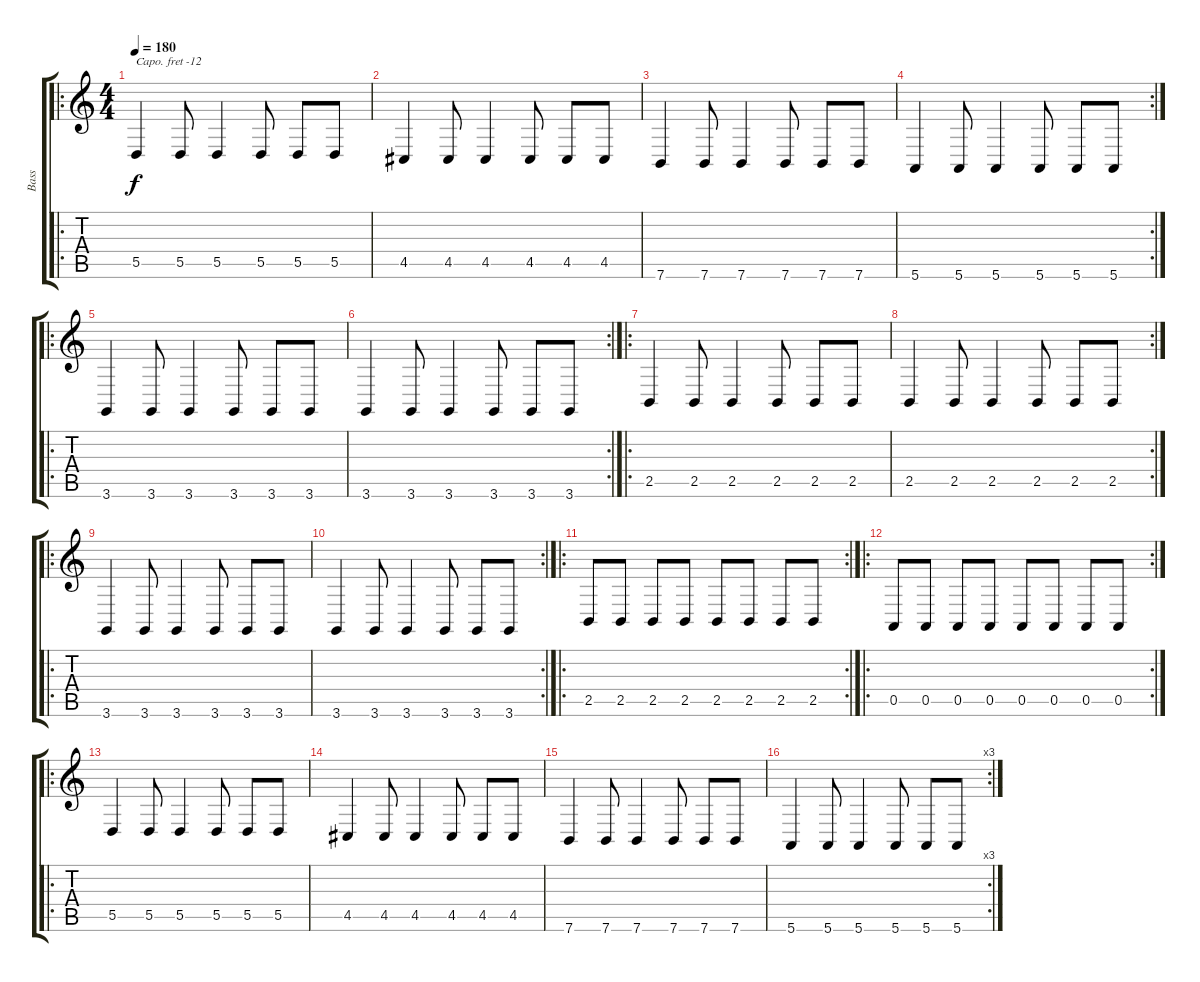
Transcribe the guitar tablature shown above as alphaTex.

\track ("Bass" "Bass") {instrument electricbassfinger}
\staff {score tabs}
\capo -12
\tuning (E4 B3 G3 D3 A2 E2) {hide}
\ro
\ts (4 4)
\tempo 180
\clef g2
\ks c
5.5.4{dy f} 5.5.8 5.5.4 5.5.8 5.5.8 5.5.8 |
4.5.4 4.5.8 4.5.4 4.5.8 4.5.8 4.5.8 |
7.6.4 7.6.8 7.6.4 7.6.8 7.6.8 7.6.8 |
\rc 2
5.6.4 5.6.8 5.6.4 5.6.8 5.6.8 5.6.8 |
\ro
3.6.4 3.6.8 3.6.4 3.6.8 3.6.8 3.6.8 |
\rc 2
3.6.4 3.6.8 3.6.4 3.6.8 3.6.8 3.6.8 |
\ro
2.5.4 2.5.8 2.5.4 2.5.8 2.5.8 2.5.8 |
\rc 2
2.5.4 2.5.8 2.5.4 2.5.8 2.5.8 2.5.8 |
\ro
3.6.4 3.6.8 3.6.4 3.6.8 3.6.8 3.6.8 |
\rc 2
3.6.4 3.6.8 3.6.4 3.6.8 3.6.8 3.6.8 |
\ro
\rc 2
2.5.8 2.5.8 2.5.8 2.5.8 2.5.8 2.5.8 2.5.8 2.5.8 |
\ro
\rc 2
0.5.8 0.5.8 0.5.8 0.5.8 0.5.8 0.5.8 0.5.8 0.5.8 |
\ro
5.5.4 5.5.8 5.5.4 5.5.8 5.5.8 5.5.8 |
4.5.4 4.5.8 4.5.4 4.5.8 4.5.8 4.5.8 |
7.6.4 7.6.8 7.6.4 7.6.8 7.6.8 7.6.8 |
\rc 3
5.6.4 5.6.8 5.6.4 5.6.8 5.6.8 5.6.8
